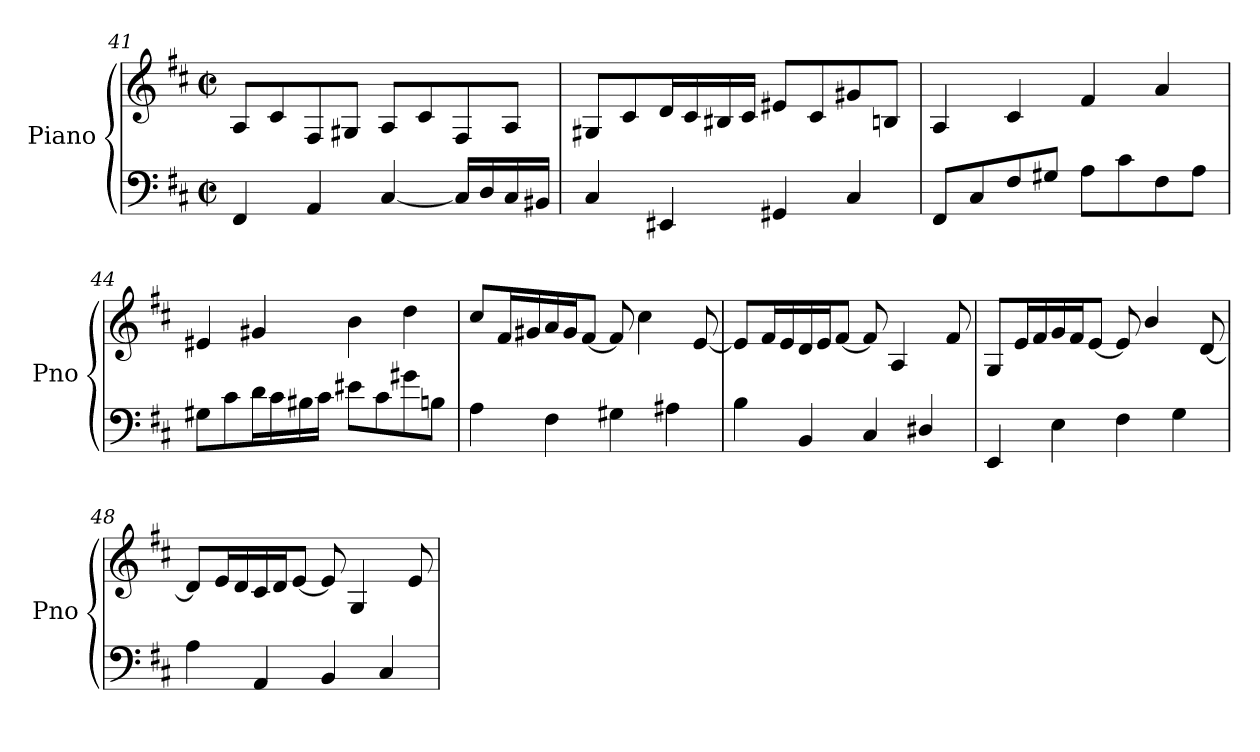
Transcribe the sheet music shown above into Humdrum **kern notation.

**kern	**kern
*part1	*part1
*staff2	*staff1
*I"Piano	*
*I'Pno	*
!!LO:LB:g=z
*clefF4	*clefG2
*k[f#c#]	*k[f#c#]
*M2/2	*M2/2
*met(c|)	*met(c|)
=41	=41
4FF#/	8A/L
.	8c#/
4AA/	8F#/
.	8G#X/J
[4C#/	8A/L
.	8c#/
16C#/LL]	8F#/
16D/	.
16C#/	8A/J
16BB#X/JJ	.
=42	=42
4C#/	8G#X/L
.	8c#/
4EE#X/	16d/L
.	16c#/
.	16B#X/
.	16c#/JJ
4GG#X/	8e#X/L
.	8c#/
4C#/	8g#X/
.	8Bn/J
=43	=43
8FF#/L	4A/
8C#/	.
8F#/	4c#/
8G#X/J	.
8A\L	4f#/
8c#\	.
8F#\	4a/
8A\J	.
=44	=44
8G#X\L	4e#X/
8c#\	.
16d\L	4g#X/
16c#\	.
16B#X\	.
16c#\JJ	.
8e#X\L	4b\
8c#\	.
8g#X\	4dd\
8Bn\J	.
!!LO:LB:g=z
=45	=45
4A\	8cc#/L
.	16f#/L
.	16g#X/
4F#\	16a/
.	16g#/J
.	[8f#/J
4G#X\	8f#/]
.	4cc#\
4A#X\	.
.	[8e/
=46	=46
4B\	8e/L]
.	16f#/L
.	16e/
4BB/	16d/
.	16e/J
.	[8f#/J
4C#/	8f#/]
.	4A/
4D#X/	.
.	8f#/
=47	=47
4EE/	8G/L
.	16e/L
.	16f#/
4E\	16g/
.	16f#/J
.	[8e/J
4F#\	8e/]
.	4b/
4G\	.
.	[8d/
=48	=48
4A\	8d/L]
.	16e/L
.	16d/
4AA/	16c#/
.	16d/J
.	[8e/J
4BB/	8e/]
.	4G/
4C#/	.
.	8e/
=	=
*-	*-
